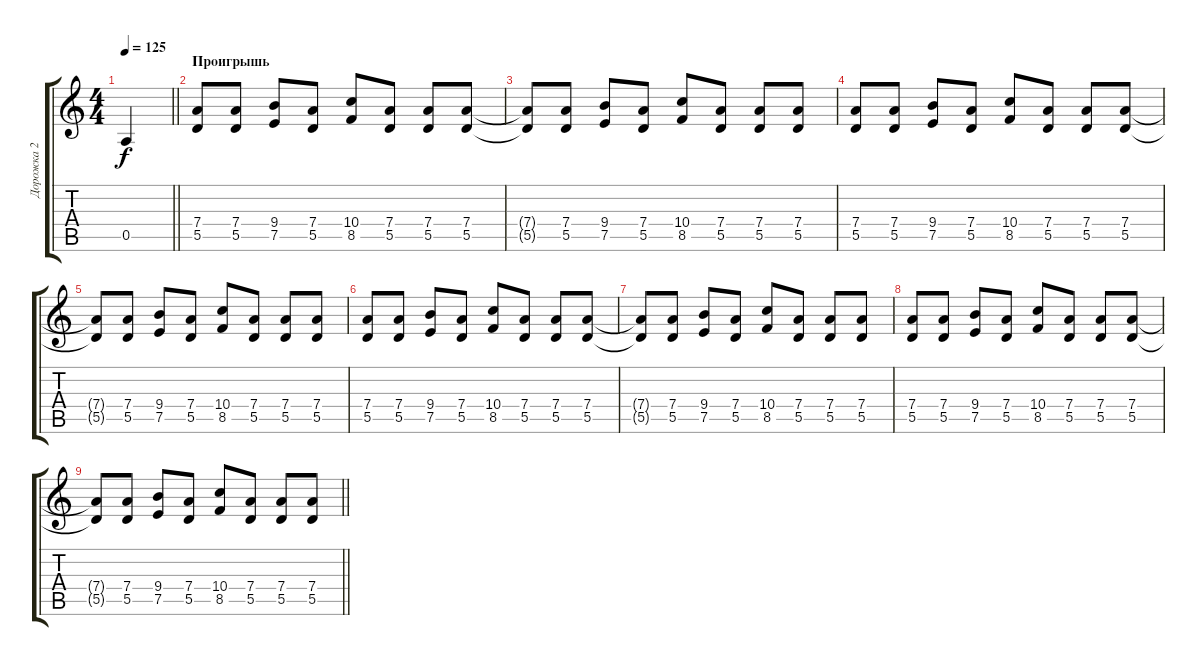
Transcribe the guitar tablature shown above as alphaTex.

\track ("Дорожка 2" "Дорожка 2") {instrument distortionguitar}
\staff {score tabs}
\tuning (E4 B3 G3 D3 A2 E2) {hide}
\ts (4 4)
\tempo 125
\clef g2
\barLineRight lightlight
\ks c
0.5.4{dy f} |
\section ("" "Проигрышь")
(7.4 5.5).8 (7.4 5.5).8 (9.4 7.5).8 (7.4 5.5).8 (10.4 8.5).8 (7.4 5.5).8 (7.4 5.5).8 (7.4 5.5).8 |
(7.4{t} 5.5{t}).8 (7.4 5.5).8 (9.4 7.5).8 (7.4 5.5).8 (10.4 8.5).8 (7.4 5.5).8 (7.4 5.5).8 (7.4 5.5).8 |
(7.4 5.5).8 (7.4 5.5).8 (9.4 7.5).8 (7.4 5.5).8 (10.4 8.5).8 (7.4 5.5).8 (7.4 5.5).8 (7.4 5.5).8 |
(7.4{t} 5.5{t}).8 (7.4 5.5).8 (9.4 7.5).8 (7.4 5.5).8 (10.4 8.5).8 (7.4 5.5).8 (7.4 5.5).8 (7.4 5.5).8 |
(7.4 5.5).8 (7.4 5.5).8 (9.4 7.5).8 (7.4 5.5).8 (10.4 8.5).8 (7.4 5.5).8 (7.4 5.5).8 (7.4 5.5).8 |
(7.4{t} 5.5{t}).8 (7.4 5.5).8 (9.4 7.5).8 (7.4 5.5).8 (10.4 8.5).8 (7.4 5.5).8 (7.4 5.5).8 (7.4 5.5).8 |
(7.4 5.5).8 (7.4 5.5).8 (9.4 7.5).8 (7.4 5.5).8 (10.4 8.5).8 (7.4 5.5).8 (7.4 5.5).8 (7.4 5.5).8 |
\barLineRight lightlight
(7.4{t} 5.5{t}).8 (7.4 5.5).8 (9.4 7.5).8 (7.4 5.5).8 (10.4 8.5).8 (7.4 5.5).8 (7.4 5.5).8 (7.4 5.5).8
